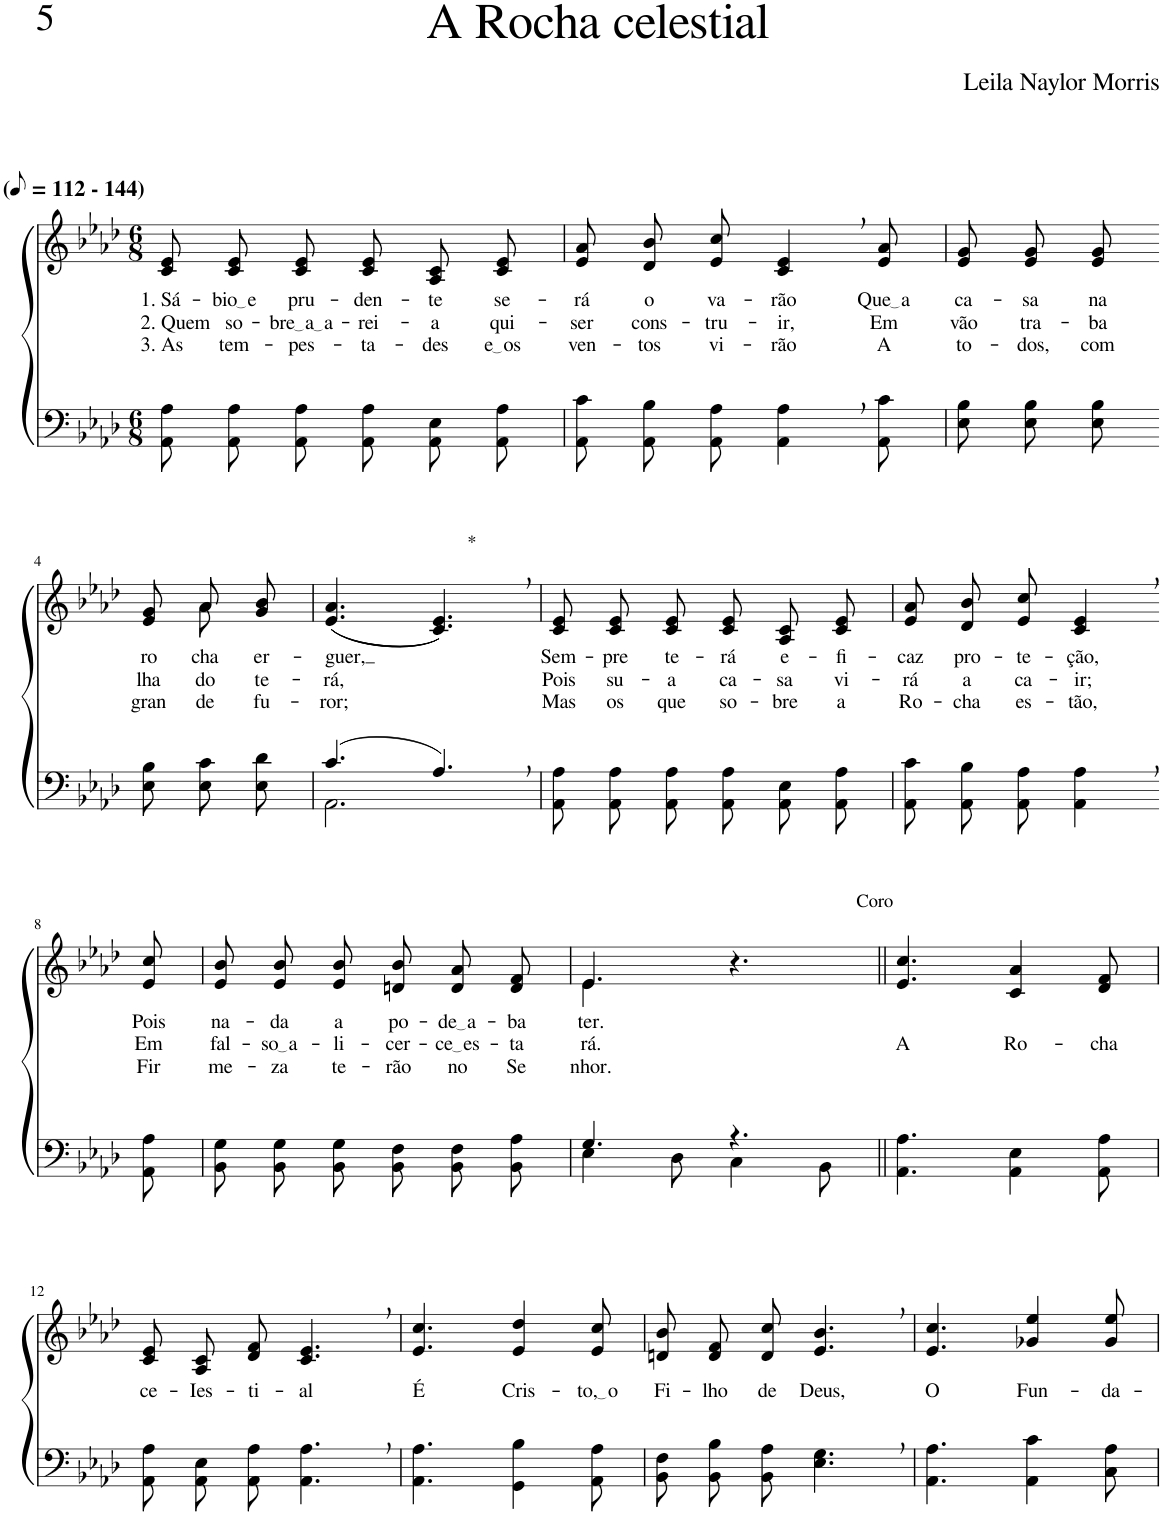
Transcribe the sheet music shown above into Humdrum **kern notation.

**kern	**kern	**text	**text	**text
*part2	*part1	*part1	*part1	*part1
*staff2	*staff1	*staff1	*staff1	*staff1
*I"Parte III e IV	*I"Parte I e II	*	*	*
*clefF4	*clefG2	*	*	*
*k[b-e-a-d-]	*k[b-e-a-d-]	*	*	*
*M6/8	*M6/8	*	*	*
*MM56	*MM56	*	*	*
=1	=1	=1	=1	=1
!	!LO:TX:a:B:t=(	!	!	!
!	!LO:TX:a:B:t=- 144)	!	!	!
!	!	!LO:LY:b	!LO:LY:b	!LO:LY:b
8AA-\ 8A-\L	8c/ 8e-/L	1. Sá-	2. Quem	3. As
!	!	!LO:LY:b	!LO:LY:b	!LO:LY:b
8AA-\ 8A-\	8c/ 8e-/	bio e	so-	tem-
!	!	!LO:LY:b	!LO:LY:b	!LO:LY:b
8AA-\ 8A-\J	8c/ 8e-/J	pru-	bre a a	-pes-
!	!	!LO:LY:b	!LO:LY:b	!LO:LY:b
8AA-\ 8A-\L	8c/ 8e-/L	-den-	-rei-	-ta-
!	!	!LO:LY:b	!LO:LY:b	!LO:LY:b
8AA-\ 8E-\	8A-/ 8c/	-te	-a	-des
!	!	!LO:LY:b	!LO:LY:b	!LO:LY:b
8AA-\ 8A-\J	8c/ 8e-/J	se-	qui-	e os
=2	=2	=2	=2	=2
!	!	!LO:LY:b	!LO:LY:b	!LO:LY:b
8AA-\ 8c\L	8e-/ 8a-/L	-rá	-ser	ven-
!	!	!LO:LY:b	!LO:LY:b	!LO:LY:b
8AA-\ 8B-\	8d-/ 8b-/	o	cons-	-tos
!	!	!LO:LY:b	!LO:LY:b	!LO:LY:b
8AA-\ 8A-\J	8e-/ 8cc/J	va-	-tru-	vi-
!	!	!LO:LY:b	!LO:LY:b	!LO:LY:b
4AA-\, 4A-\,	4c/, 4e-/,	-rão	-ir,	-rão
!	!	!LO:LY:b	!LO:LY:b	!LO:LY:b
8AA-\ 8c\	8e-/ 8a-/	Que a	Em	A
=3	=3	=3	=3	=3
!	!	!LO:LY:b	!LO:LY:b	!LO:LY:b
8E-\ 8B-\L	8e-/ 8g/L	ca-	vão	to-
!	!	!LO:LY:b	!LO:LY:b	!LO:LY:b
8E-\ 8B-\	8e-/ 8g/	-sa	tra-	-dos,
!	!	!LO:LY:b	!LO:LY:b	!LO:LY:b
8E-\ 8B-\J	8e-/ 8g/J	na	-ba-	com
!!LO:LB:g=z
=4-	=4-	=4-	=4-	=4-
*	*^	*	*	*
!	!	!	!LO:LY:b	!LO:LY:b	!LO:LY:b
8E-\ 8B-\L	8ryy	8e-/ 8g/L	ro-	-lha-	gran-
!	!	!	!LO:LY:b	!LO:LY:b	!LO:LY:b
8E-\ 8c\	8a-\	8a-/	-cha	-do	-de
!	!	!	!LO:LY:b	!LO:LY:b	!LO:LY:b
8E-\ 8d-\J	8ryy	8g/ 8b-/J	er-	te-	fu-
=5	=5	=5	=5	=5	=5
*^	*	*	*	*	*
!	!	!	!	!LO:LY:b	!LO:LY:b	!LO:LY:b
*	*	*v	*v	*	*	*
(4.c/	2.AA-\	((4.e-/ 4.a-/	-guer,	-rá,	-ror;
!	!	!LO:TX:a:t=*	!	!	!
4.A-,/)	.	4.c/, 4.e-/,))	.	.	.
*v	*v	*	*	*	*
=6	=6	=6	=6	=6
!	!	!LO:LY:b	!LO:LY:b	!LO:LY:b
8AA-\ 8A-\L	8c/ 8e-/L	-Sem-	Pois	Mas
!	!	!LO:LY:b	!LO:LY:b	!LO:LY:b
8AA-\ 8A-\	8c/ 8e-/	-pre	su-	os
!	!	!LO:LY:b	!LO:LY:b	!LO:LY:b
8AA-\ 8A-\J	8c/ 8e-/J	te-	-a	que
!	!	!LO:LY:b	!LO:LY:b	!LO:LY:b
8AA-\ 8A-\L	8c/ 8e-/L	-rá	ca-	so-
!	!	!LO:LY:b	!LO:LY:b	!LO:LY:b
8AA-\ 8E-\	8A-/ 8c/	e-	-sa	-bre
!	!	!LO:LY:b	!LO:LY:b	!LO:LY:b
8AA-\ 8A-\J	8c/ 8e-/J	-fi-	vi-	a
=7	=7	=7	=7	=7
!	!	!LO:LY:b	!LO:LY:b	!LO:LY:b
8AA-\ 8c\L	8e-/ 8a-/L	-caz	-rá	Ro-
!	!	!LO:LY:b	!LO:LY:b	!LO:LY:b
8AA-\ 8B-\	8d-/ 8b-/	pro-	a	-cha
!	!	!LO:LY:b	!LO:LY:b	!LO:LY:b
8AA-\ 8A-\J	8e-/ 8cc/J	-te-	ca-	es-
!	!	!LO:LY:b	!LO:LY:b	!LO:LY:b
4AA-\, 4A-\,	4c/, 4e-/,	-ção,	-ir;	-tão,
!!LO:LB:g=z
=8-	=8-	=8-	=8-	=8-
!	!	!LO:LY:b	!LO:LY:b	!LO:LY:b
8AA-\ 8A-\	8e-/ 8cc/	Pois	Em	Fir
=9	=9	=9	=9	=9
!	!	!LO:LY:b	!LO:LY:b	!LO:LY:b
8BB-\ 8G\L	8e-/ 8b-/L	na-	fal-	me-
!	!	!LO:LY:b	!LO:LY:b	!LO:LY:b
8BB-\ 8G\	8e-/ 8b-/	-da	so a	-za
!	!	!LO:LY:b	!LO:LY:b	!LO:LY:b
8BB-\ 8G\J	8e-/ 8b-/J	a	-li-	te-
!	!	!LO:LY:b	!LO:LY:b	!LO:LY:b
8BB-\ 8F\L	8dn/ 8b-/L	po-	-cer-	-rão
!	!	!LO:LY:b	!LO:LY:b	!LO:LY:b
8BB-\ 8F\	8d/ 8a-/	de a	ce es	no
!	!	!LO:LY:b	!LO:LY:b	!LO:LY:b
8BB-\ 8A-\J	8d/ 8f/J	-ba-	-ta-	Se-
=10	=10	=10	=10	=10
*^	*^	*	*	*
!	!	!	!	!LO:LY:b	!LO:LY:b	!LO:LY:b
4.G/	4E-\	4.e-/	4.e-\	-ter.	-rá.	-nhor.
.	8D-\	.	.	.	.	.
4.r	4C\	4.r	4.ryy	.	.	.
.	8BB-\	.	.	.	.	.
*	*	*v	*v	*	*	*
=11||	=11||	=11||	=11||	=11||	=11||
!	!	!LO:TX:a:t=Coro	!	!	!
!	!	!	!	!LO:LY:b	!
*v	*v	*	*	*	*
4.AA-\ 4.A-\	4.e-/ 4.cc/	.	A	.
!	!	!	!LO:LY:b	!
4AA-\ 4E-\	4c/ 4a-/	.	Ro-	.
!	!	!	!LO:LY:b	!
8AA-\ 8A-\	8d-/ 8f/	.	-cha	.
!!LO:LB:g=z
=12	=12	=12	=12	=12
!	!	!LO:LY:b	!	!
8AA-\ 8A-\L	8c/ 8e-/L	ce-	.	.
!	!	!LO:LY:b	!	!
8AA-\ 8E-\	8A-/ 8c/	-Ies-	.	.
!	!	!LO:LY:b	!	!
8AA-\ 8A-\J	8d-/ 8f/J	-ti-	.	.
!	!	!LO:LY:b	!	!
4.AA-\, 4.A-\,	4.c/, 4.e-/,	-al	.	.
=13	=13	=13	=13	=13
!	!	!LO:LY:b	!	!
4.AA-\ 4.A-\	4.e-/ 4.cc/	É	.	.
!	!	!LO:LY:b	!	!
4GG\ 4B-\	4e-/ 4dd-/	Cris-	.	.
!	!	!LO:LY:b	!	!
8AA-\ 8A-\	8e-/ 8cc/	to, o	.	.
=14	=14	=14	=14	=14
!	!	!LO:LY:b	!	!
8BB-\ 8F\L	8dn/ 8b-/L	Fi-	.	.
!	!	!LO:LY:b	!	!
8BB-\ 8B-\	8d/ 8f/	-lho	.	.
!	!	!LO:LY:b	!	!
8BB-\ 8A-\J	8d/ 8cc/J	de	.	.
!	!	!LO:LY:b	!	!
4.E-\, 4.G\,	4.e-/, 4.b-/,	Deus,	.	.
=15	=15	=15	=15	=15
!	!	!LO:LY:b	!	!
4.AA-\ 4.A-\	4.e-/ 4.cc/	O	.	.
!	!	!LO:LY:b	!	!
4AA-\ 4c\	4g-X/ 4ee-/	Fun-	.	.
!	!	!LO:LY:b	!	!
8C\ 8A-\	8g-/ 8ee-/	-da-	.	.
=	=	=	=	=
*-	*-	*-	*-	*-
